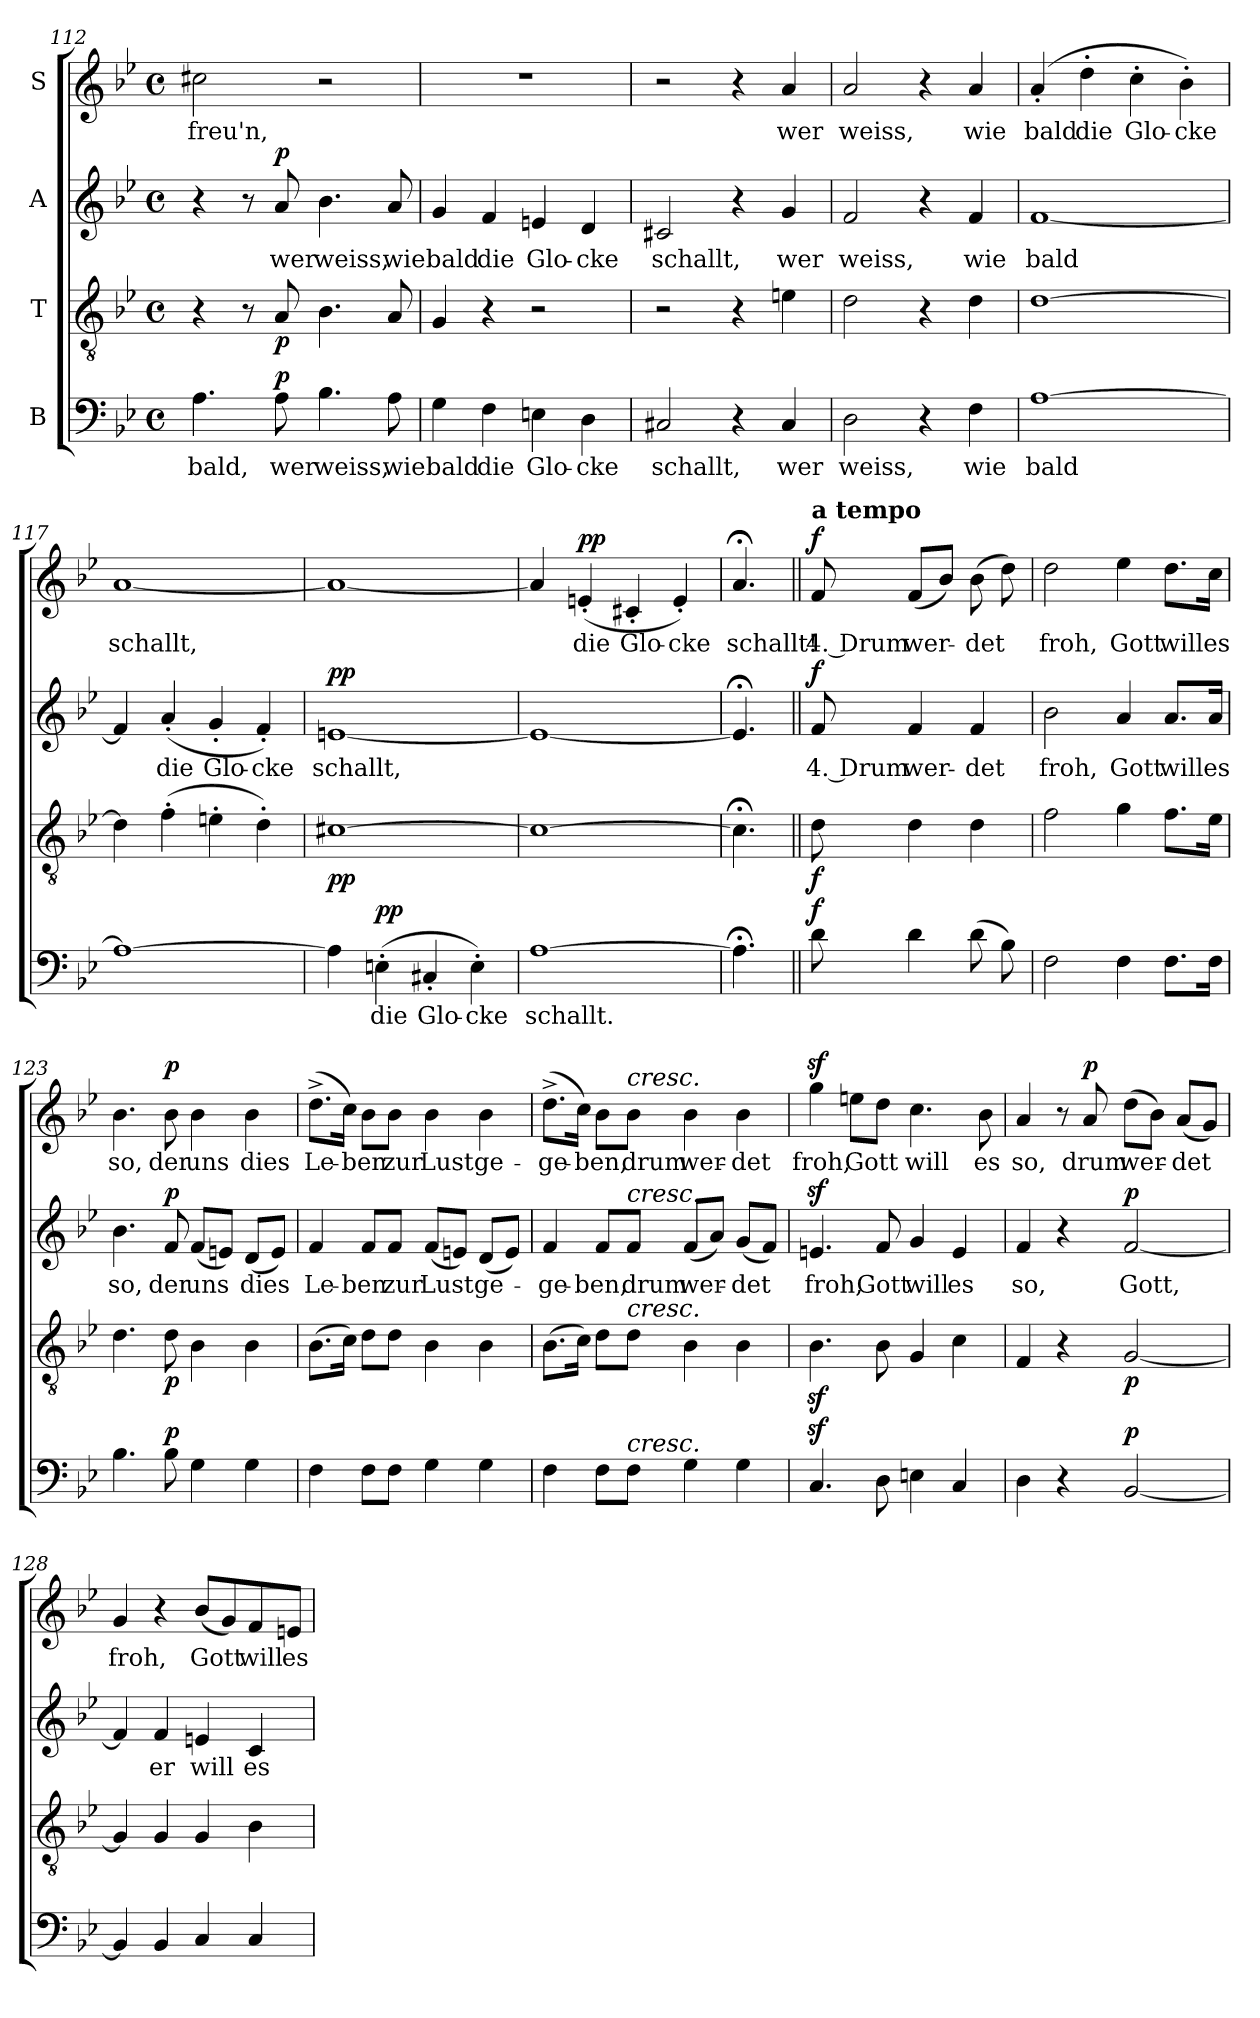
**kern	**text	**dynam	**kern	**dynam	**kern	**text	**dynam	**kern	**text	**dynam
*part4	*part4	*part4	*part3	*part3	*part2	*part2	*part2	*part1	*part1	*part1
*staff4	*staff4	*staff4	*staff3	*staff3	*staff2	*staff2	*staff2	*staff1	*staff1	*staff1
*I"B	*	*	*I"T	*	*I"A	*	*	*I"S	*	*
*clefF4	*	*	*clefGv2	*	*clefG2	*	*	*clefG2	*	*
*k[b-e-]	*	*	*k[b-e-]	*	*k[b-e-]	*	*	*k[b-e-]	*	*
*M4/4	*	*	*M4/4	*	*M4/4	*	*	*M4/4	*	*
*met(c)	*	*	*met(c)	*	*met(c)	*	*	*met(c)	*	*
=112	=112	=112	=112	=112	=112	=112	=112	=112	=112	=112
!	!LO:LY:b	!	!	!	!	!	!	!	!LO:LY:b	!
4.A\	bald,	.	4r	.	4r	.	.	2cc#X\	freu'n,	.
.	.	.	8r	.	8r	.	.	.	.	.
!	!LO:LY:b	!LO:DY:b	!	!LO:DY:b	!	!LO:LY:b	!LO:DY:b	!	!	!
8A\	wer	p	8A/	p	8a/	wer	p	.	.	.
!	!LO:LY:b	!	!	!	!	!LO:LY:b	!	!	!	!
4.B-\	weiss,	.	4.B-\	.	4.b-\	weiss,	.	2r	.	.
!	!LO:LY:b	!	!	!	!	!LO:LY:b	!	!	!	!
8A\	wie	.	8A/	.	8a/	wie	.	.	.	.
=113	=113	=113	=113	=113	=113	=113	=113	=113	=113	=113
!	!LO:LY:b	!	!	!	!	!LO:LY:b	!	!	!	!
4G\	bald	.	4G/	.	4g/	bald	.	1r	.	.
!	!LO:LY:b	!	!	!	!	!LO:LY:b	!	!	!	!
4F\	die	.	4r	.	4f/	die	.	.	.	.
!	!LO:LY:b	!	!	!	!	!LO:LY:b	!	!	!	!
4En\	Glo-	.	2r	.	4en/	Glo-	.	.	.	.
!	!LO:LY:b	!	!	!	!	!LO:LY:b	!	!	!	!
4D\	-cke	.	.	.	4d/	-cke	.	.	.	.
=114	=114	=114	=114	=114	=114	=114	=114	=114	=114	=114
!	!LO:LY:b	!	!	!	!	!LO:LY:b	!	!	!	!
2C#X/	schallt,	.	2r	.	2c#X/	schallt,	.	2r	.	.
4r	.	.	4r	.	4r	.	.	4r	.	.
!	!LO:LY:b	!	!	!	!	!LO:LY:b	!	!	!LO:LY:b	!
4C#/	wer	.	4en\	.	4g/	wer	.	4a/	wer	.
!!LO:LB:g=z
=115	=115	=115	=115	=115	=115	=115	=115	=115	=115	=115
!	!LO:LY:b	!	!	!	!	!LO:LY:b	!	!	!LO:LY:b	!
2D\	weiss,	.	2d\	.	2f/	weiss,	.	2a/	weiss,	.
4r	.	.	4r	.	4r	.	.	4r	.	.
!	!LO:LY:b	!	!	!	!	!LO:LY:b	!	!	!LO:LY:b	!
4F\	wie	.	4d\	.	4f/	wie	.	4a/	wie	.
=116	=116	=116	=116	=116	=116	=116	=116	=116	=116	=116
!	!LO:LY:b	!	!	!	!	!LO:LY:b	!	!	!LO:LY:b	!
[1A	bald	.	[1d	.	[1f	bald	.	(>4a'/	bald	.
!	!	!	!	!	!	!	!	!	!LO:LY:b	!
.	.	.	.	.	.	.	.	4dd'\	die	.
!	!	!	!	!	!	!	!	!	!LO:LY:b	!
.	.	.	.	.	.	.	.	4cc'\	Glo-	.
!	!	!	!	!	!	!	!	!	!LO:LY:b	!
.	.	.	.	.	.	.	.	4b-'\)	-cke	.
=117	=117	=117	=117	=117	=117	=117	=117	=117	=117	=117
!	!	!	!	!	!	!	!	!	!LO:LY:b	!
1A_	.	.	4d\]	.	4f/]	.	.	[1a	schallt,	.
!	!	!	!	!	!	!LO:LY:b	!	!	!	!
.	.	.	(>4f'\	.	(>4a'/	die	.	.	.	.
!	!	!	!	!	!	!LO:LY:b	!	!	!	!
.	.	.	4en'\	.	4g'/	Glo-	.	.	.	.
!	!	!	!	!	!	!LO:LY:b	!	!	!	!
.	.	.	4d'\)	.	4f'/)	-cke	.	.	.	.
=118	=118	=118	=118	=118	=118	=118	=118	=118	=118	=118
!	!	!	!	!LO:DY:b	!	!LO:LY:b	!LO:DY:b	!	!	!
4A\]	.	.	[1c#X	pp	[1en	schallt,	pp	1a_	.	.
!	!LO:LY:b	!LO:DY:b	!	!	!	!	!	!	!	!
(>4En'\	die	pp	.	.	.	.	.	.	.	.
!	!LO:LY:b	!	!	!	!	!	!	!	!	!
4C#X'/	Glo-	.	.	.	.	.	.	.	.	.
!	!LO:LY:b	!	!	!	!	!	!	!	!	!
4E'\)	-cke	.	.	.	.	.	.	.	.	.
=119	=119	=119	=119	=119	=119	=119	=119	=119	=119	=119
!	!LO:LY:b	!	!	!	!	!	!	!	!	!
[1A	schallt.	.	1c#_	.	1e_	.	.	4a/]	.	.
!	!	!	!	!	!	!	!	!	!LO:LY:b	!LO:DY:b
.	.	.	.	.	.	.	.	(>4en'/	die	pp
!	!	!	!	!	!	!	!	!	!LO:LY:b	!
.	.	.	.	.	.	.	.	4c#X'/	Glo-	.
!	!	!	!	!	!	!	!	!	!LO:LY:b	!
.	.	.	.	.	.	.	.	4e'/)	-cke	.
=120	=120	=120	=120	=120	=120	=120	=120	=120	=120	=120
!	!	!	!	!	!	!	!	!	!LO:LY:b	!
4.A;<\]	.	.	4.c#;<\]	.	4.e;</]	.	.	4.a;</	schallt!	.
!!LO:PB:g=z
=121||	=121||	=121||	=121||	=121||	=121||	=121||	=121||	=121||	=121||	=121||
!	!	!	!	!	!	!	!	!LO:TX:a:B:t=a tempo	!	!
!	!	!LO:DY:b	!	!LO:DY:b	!	!LO:LY:b	!LO:DY:b	!	!LO:LY:b	!LO:DY:b
8d\	.	f	8d\	f	8f/	4. Drum	f	8f/	4. Drum	f
!	!	!	!	!	!	!LO:LY:b	!	!	!LO:LY:b	!
4d\	.	.	4d\	.	4f/	wer-	.	(<8f/L	wer-	.
.	.	.	.	.	.	.	.	8b-/J)	.	.
!	!	!	!	!	!	!LO:LY:b	!	!	!LO:LY:b	!
(>8d\	.	.	4d\	.	4f/	-det	.	(>8b-\	-det	.
8B-\)	.	.	.	.	.	.	.	8dd\)	.	.
=122	=122	=122	=122	=122	=122	=122	=122	=122	=122	=122
!	!	!	!	!	!	!LO:LY:b	!	!	!LO:LY:b	!
2F\	.	.	2f\	.	2b-\	froh,	.	2dd\	froh,	.
!	!	!	!	!	!	!LO:LY:b	!	!	!LO:LY:b	!
4F\	.	.	4g\	.	4a/	Gott	.	4ee-\	Gott	.
!	!	!	!	!	!	!LO:LY:b	!	!	!LO:LY:b	!
8.F\L	.	.	8.f\L	.	8.a/L	will	.	8.dd\L	will	.
!	!	!	!	!	!	!LO:LY:b	!	!	!LO:LY:b	!
16F\Jk	.	.	16e-\Jk	.	16a/Jk	es	.	16cc\Jk	es	.
=123	=123	=123	=123	=123	=123	=123	=123	=123	=123	=123
!	!	!	!	!	!	!LO:LY:b	!	!	!LO:LY:b	!
4.B-\	.	.	4.d\	.	4.b-\	so,	.	4.b-\	so,	.
!	!	!LO:DY:b	!	!LO:DY:b	!	!LO:LY:b	!LO:DY:b	!	!LO:LY:b	!LO:DY:b
8B-\	.	p	8d\	p	8f/	der	p	8b-\	der	p
!	!	!	!	!	!	!LO:LY:b	!	!	!LO:LY:b	!
4G\	.	.	4B-\	.	(>8f/L	uns	.	4b-\	uns	.
.	.	.	.	.	8en/J)	.	.	.	.	.
!	!	!	!	!	!	!LO:LY:b	!	!	!LO:LY:b	!
4G\	.	.	4B-\	.	(>8d/L	dies	.	4b-\	dies	.
.	.	.	.	.	8e/J)	.	.	.	.	.
=124	=124	=124	=124	=124	=124	=124	=124	=124	=124	=124
!	!	!	!	!	!	!LO:LY:b	!	!	!LO:LY:b	!
4F\	.	.	(>8.B-\L	.	4f/	Le-	.	(>8.dd^\L	Le-	.
.	.	.	16c\Jk)	.	.	.	.	16cc\Jk)	.	.
!	!	!	!	!	!	!LO:LY:b	!	!	!LO:LY:b	!
8F\L	.	.	8d\L	.	8f/L	-ben	.	8b-\L	-ben	.
!	!	!	!	!	!	!LO:LY:b	!	!	!LO:LY:b	!
8F\J	.	.	8d\J	.	8f/J	zur	.	8b-\J	zur	.
!	!	!	!	!	!	!LO:LY:b	!	!	!LO:LY:b	!
4G\	.	.	4B-\	.	(>8f/L	Lust	.	4b-\	Lust	.
.	.	.	.	.	8en/J)	.	.	.	.	.
!	!	!	!	!	!	!LO:LY:b	!	!	!LO:LY:b	!
4G\	.	.	4B-\	.	(>8d/L	ge-	.	4b-\	ge-	.
.	.	.	.	.	8e/J)	.	.	.	.	.
!!LO:PB:g=z
=125	=125	=125	=125	=125	=125	=125	=125	=125	=125	=125
!	!	!	!	!	!	!LO:LY:b	!	!	!LO:LY:b	!
4F\	.	.	(>8.B-\L	.	4f/	-ge-	.	(>8.dd^\L	-ge-	.
.	.	.	16c\Jk)	.	.	.	.	16cc\Jk)	.	.
!	!	!	!	!	!	!LO:LY:b	!	!	!LO:LY:b	!
8F\L	.	.	8d\L	.	8f/L	-ben,	.	8b-\L	-ben,	.
!	!	!	!	!	!	!	!	!LO:TX:a:i:t=cresc.	!	!
!	!	!	!	!	!LO:TX:a:i:t=cresc.	!	!	!	!	!
!	!	!	!LO:TX:a:i:t=cresc.	!	!	!	!	!	!	!
!LO:TX:a:i:t=cresc.	!	!	!	!	!	!	!	!	!	!
!	!	!	!	!	!	!LO:LY:b	!	!	!LO:LY:b	!
8F\J	.	.	8d\J	.	8f/J	drum	.	8b-\J	drum	.
!	!	!	!	!	!	!LO:LY:b	!	!	!LO:LY:b	!
4G\	.	.	4B-\	.	(<8f/L	wer-	.	4b-\	wer-	.
.	.	.	.	.	8a/J)	.	.	.	.	.
!	!	!	!	!	!	!LO:LY:b	!	!	!LO:LY:b	!
4G\	.	.	4B-\	.	(<8g/L	-det	.	4b-\	-det	.
.	.	.	.	.	8f/J)	.	.	.	.	.
=126	=126	=126	=126	=126	=126	=126	=126	=126	=126	=126
!	!	!	!	!	!	!LO:LY:b	!	!	!LO:LY:b	!
4.Cz</	.	.	4.B-z<\	.	4.enz</	froh,	.	4ggz<\	froh,	.
!	!	!	!	!	!	!	!	!	!LO:LY:b	!
.	.	.	.	.	.	.	.	8een\L	Gott	.
!	!	!	!	!	!	!LO:LY:b	!	!	!	!
8D\	.	.	8B-\	.	8f/	Gott	.	8dd\J	.	.
!	!	!	!	!	!	!LO:LY:b	!	!	!LO:LY:b	!
4En\	.	.	4G/	.	4g/	will	.	4.cc\	will	.
!	!	!	!	!	!	!LO:LY:b	!	!	!	!
4C/	.	.	4c\	.	4e/	es	.	.	.	.
!	!	!	!	!	!	!	!	!	!LO:LY:b	!
.	.	.	.	.	.	.	.	8b-\	es	.
=127	=127	=127	=127	=127	=127	=127	=127	=127	=127	=127
!	!	!	!	!	!	!LO:LY:b	!	!	!LO:LY:b	!
4D\	.	.	4F/	.	4f/	so,	.	4a/	so,	.
4r	.	.	4r	.	4r	.	.	8r	.	.
!	!	!	!	!	!	!	!	!	!LO:LY:b	!LO:DY:b
.	.	.	.	.	.	.	.	8a/	drum	p
!	!	!LO:DY:b	!	!LO:DY:b	!	!LO:LY:b	!LO:DY:b	!	!LO:LY:b	!
[2BB-/	.	p	[2G/	p	[2f/	Gott,	p	(>8dd\L	wer-	.
.	.	.	.	.	.	.	.	8b-\J)	.	.
!	!	!	!	!	!	!	!	!	!LO:LY:b	!
.	.	.	.	.	.	.	.	(<8a/L	-det	.
.	.	.	.	.	.	.	.	8g/J)	.	.
!!LO:LB:g=z
=128	=128	=128	=128	=128	=128	=128	=128	=128	=128	=128
!	!	!	!	!	!	!	!	!	!LO:LY:b	!
4BB-/]	.	.	4G/]	.	4f/]	.	.	4g/	froh,	.
!	!	!	!	!	!	!LO:LY:b	!	!	!	!
4BB-/	.	.	4G/	.	4f/	er	.	4r	.	.
!	!	!	!	!	!	!LO:LY:b	!	!	!LO:LY:b	!
4C/	.	.	4G/	.	4en/	will	.	(<8b-/L	Gott	.
.	.	.	.	.	.	.	.	8g/)	.	.
!	!	!	!	!	!	!LO:LY:b	!	!	!LO:LY:b	!
4C/	.	.	4B-\	.	4c/	es	.	8f/	will	.
!	!	!	!	!	!	!	!	!	!LO:LY:b	!
.	.	.	.	.	.	.	.	8en/J	es	.
=	=	=	=	=	=	=	=	=	=	=
*-	*-	*-	*-	*-	*-	*-	*-	*-	*-	*-
